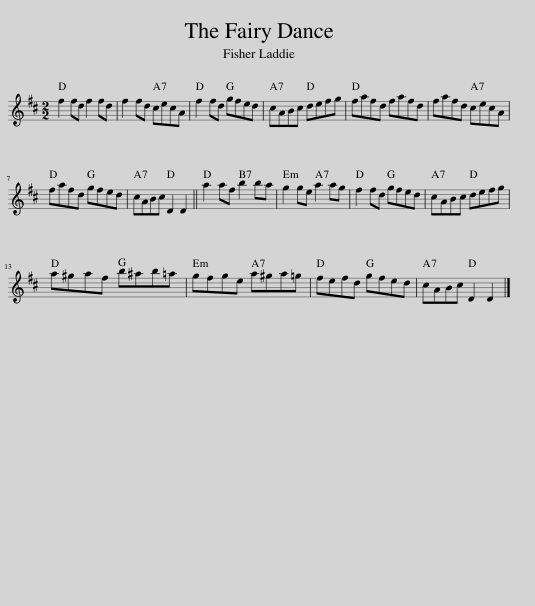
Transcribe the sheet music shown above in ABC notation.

X:1
L:1/8
M:2/2
I:linebreak $
K:D
V:1 treble
V:1
 f2 fd f2 fd | f2 fd cecA | f2 fd gfed | cABc defg | fafd fafd | %5
 fafd cecA |$ fafd gfed | cABc D2 D2 || a2 af b2 ba | g2 ge a2 ag | %10
 f2 fd gfed | cABc defg |$ a^gaf b^ab=a | gfge a^ga=g | fefd gfed | %15
 cABc D2 D2 |] %16
